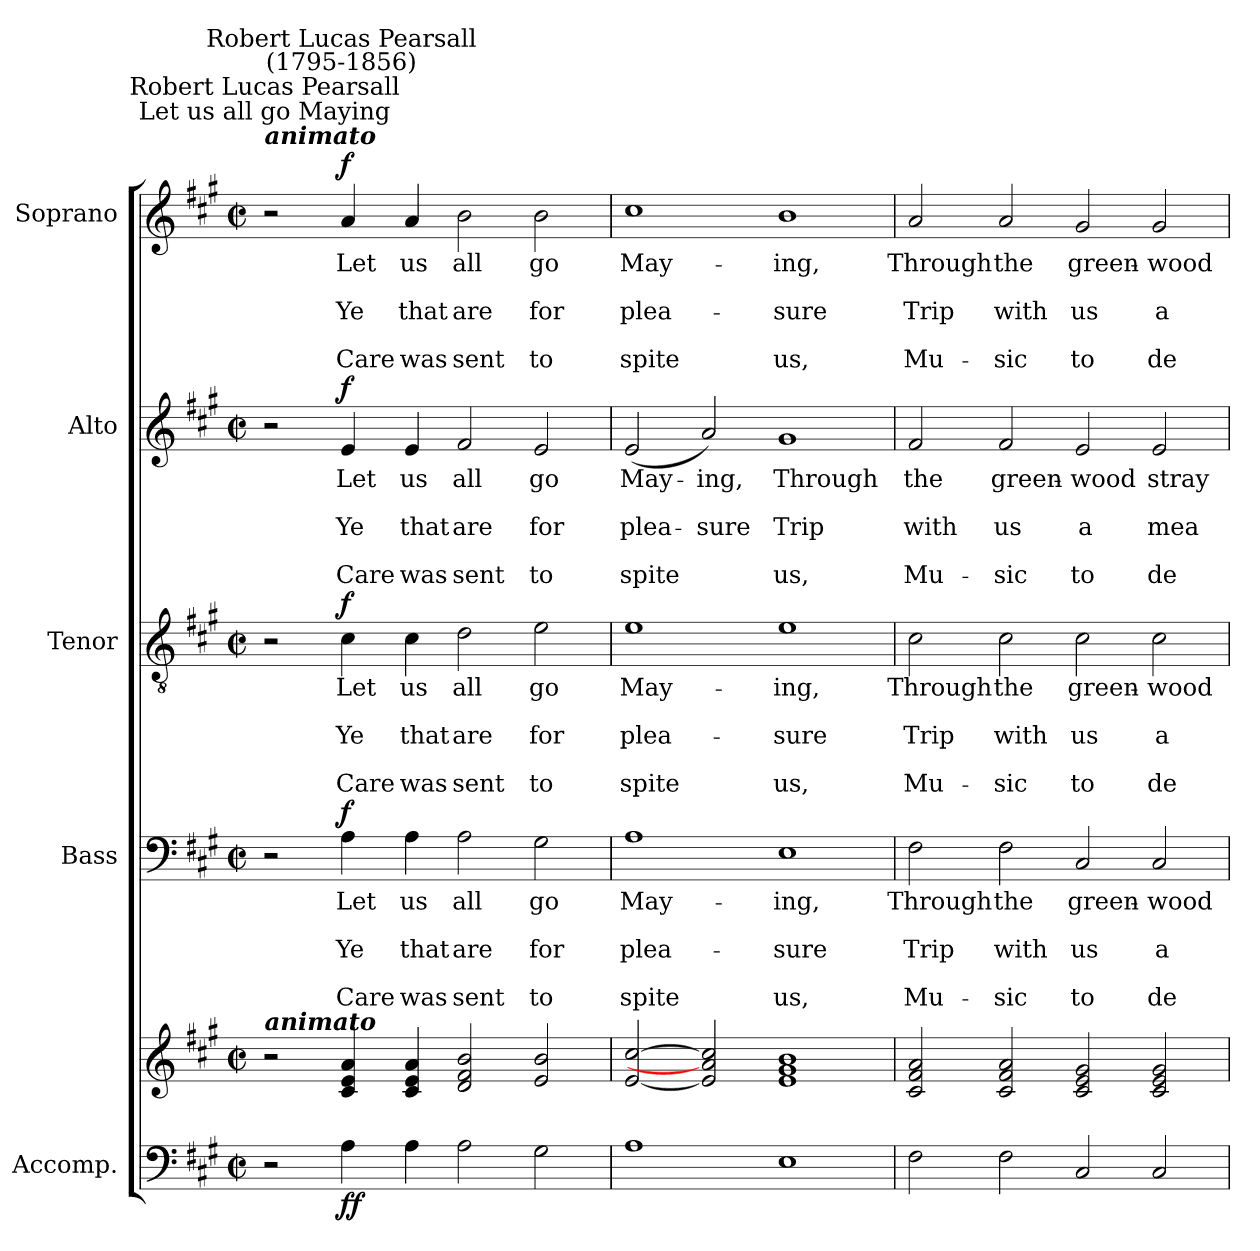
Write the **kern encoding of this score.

**kern	**kern	**dynam	**kern	**text	**text	**text	**text	**text	**dynam	**kern	**text	**text	**text	**text	**text	**dynam	**kern	**text	**text	**text	**text	**text	**dynam	**kern	**text	**text	**text	**text	**text	**dynam
*part5	*part5	*part5	*part4	*part4	*part4	*part4	*part4	*part4	*part4	*part3	*part3	*part3	*part3	*part3	*part3	*part3	*part2	*part2	*part2	*part2	*part2	*part2	*part2	*part1	*part1	*part1	*part1	*part1	*part1	*part1
*staff6	*staff5	*staff5/6	*staff4	*staff4	*staff4	*staff4	*staff4	*staff4	*staff4	*staff3	*staff3	*staff3	*staff3	*staff3	*staff3	*staff3	*staff2	*staff2	*staff2	*staff2	*staff2	*staff2	*staff2	*staff1	*staff1	*staff1	*staff1	*staff1	*staff1	*staff1
*I"Accomp.	*	*	*I"Bass	*	*	*	*	*	*	*I"Tenor	*	*	*	*	*	*	*I"Alto	*	*	*	*	*	*	*I"Soprano	*	*	*	*	*	*
*	*	*	*I'B	*	*	*	*	*	*	*I'T	*	*	*	*	*	*	*I'A	*	*	*	*	*	*	*I'S	*	*	*	*	*	*
*clefF4	*clefG2	*	*clefF4	*	*	*	*	*	*	*clefGv2	*	*	*	*	*	*	*clefG2	*	*	*	*	*	*	*clefG2	*	*	*	*	*	*
*k[f#c#g#]	*k[f#c#g#]	*	*k[f#c#g#]	*	*	*	*	*	*	*k[f#c#g#]	*	*	*	*	*	*	*k[f#c#g#]	*	*	*	*	*	*	*k[f#c#g#]	*	*	*	*	*	*
*A:	*A:	*	*A:	*	*	*	*	*	*	*A:	*	*	*	*	*	*	*A:	*	*	*	*	*	*	*A:	*	*	*	*	*	*
*M4/2	*M4/2	*	*M4/2	*	*	*	*	*	*	*M4/2	*	*	*	*	*	*	*M4/2	*	*	*	*	*	*	*M4/2	*	*	*	*	*	*
*met(c|)	*met(c|)	*	*met(c|)	*	*	*	*	*	*	*met(c|)	*	*	*	*	*	*	*met(c|)	*	*	*	*	*	*	*met(c|)	*	*	*	*	*	*
=1	=1	=1	=1	=1	=1	=1	=1	=1	=1	=1	=1	=1	=1	=1	=1	=1	=1	=1	=1	=1	=1	=1	=1	=1	=1	=1	=1	=1	=1	=1
!	!	!	!	!	!	!	!	!	!	!	!	!	!	!	!	!	!	!	!	!	!	!	!	!LO:TX:a:Bi:t=animato	!	!	!	!	!	!
!	!	!	!	!	!	!	!	!	!	!	!	!	!	!	!	!	!	!	!	!	!	!	!	!LO:TX:a:cj:t=Let us all go Maying	!	!	!	!	!	!
!	!	!	!	!	!	!	!	!	!	!	!	!	!	!	!	!	!	!	!	!	!	!	!	!LO:TX:a:cj:t=Robert Lucas Pearsall	!	!	!	!	!	!
!	!LO:TX:a:Bi:t=animato	!	!	!	!	!	!	!	!	!	!	!	!	!	!	!	!	!	!	!	!	!	!	!	!	!	!	!	!	!
2r	2r	.	2r	.	.	.	.	.	.	2r	.	.	.	.	.	.	2r	.	.	.	.	.	.	2r	.	.	.	.	.	.
!	!	!	!	!	!	!	!	!	!	!	!	!	!	!	!	!	!	!	!	!	!	!	!	!LO:TX:a:cj:t=Robert Lucas Pearsall\n(1795-1856)	!	!	!	!	!	!
!	!	!LO:DY:b=2	!	!LO:LY:b	!	!LO:LY:b	!	!LO:LY:b	!	!	!LO:LY:b	!	!LO:LY:b	!	!LO:LY:b	!	!	!LO:LY:b	!	!LO:LY:b	!	!LO:LY:b	!	!	!LO:LY:b	!	!LO:LY:b	!	!LO:LY:b	!
!	!	!LO:DY:n=1:b	!	!	!	!	!	!	!LO:DY:b	!	!	!	!	!	!	!LO:DY:b	!	!	!	!	!	!	!LO:DY:b	!	!	!	!	!	!	!LO:DY:b
4A	4c# 4e 4a	f f	4A	Let	.	Ye	.	Care	f	4c#	Let	.	Ye	.	Care	f	4e	Let	.	Ye	.	Care	f	4a	Let	.	Ye	.	Care	f
!	!	!	!	!LO:LY:b	!	!LO:LY:b	!	!LO:LY:b	!	!	!LO:LY:b	!	!LO:LY:b	!	!LO:LY:b	!	!	!LO:LY:b	!	!LO:LY:b	!	!LO:LY:b	!	!	!LO:LY:b	!	!LO:LY:b	!	!LO:LY:b	!
4A	4c# 4e 4a	.	4A	us	.	that	.	was	.	4c#	us	.	that	.	was	.	4e	us	.	that	.	was	.	4a	us	.	that	.	was	.
!	!	!	!	!LO:LY:b	!	!LO:LY:b	!	!LO:LY:b	!	!	!LO:LY:b	!	!LO:LY:b	!	!LO:LY:b	!	!	!LO:LY:b	!	!LO:LY:b	!	!LO:LY:b	!	!	!LO:LY:b	!	!LO:LY:b	!	!LO:LY:b	!
2A	2d 2f# 2b	.	2A	all	.	are	.	sent	.	2d	all	.	are	.	sent	.	2f#	all	.	are	.	sent	.	2b	all	.	are	.	sent	.
!	!	!	!	!LO:LY:b	!	!LO:LY:b	!	!LO:LY:b	!	!	!LO:LY:b	!	!LO:LY:b	!	!LO:LY:b	!	!	!LO:LY:b	!	!LO:LY:b	!	!LO:LY:b	!	!	!LO:LY:b	!	!LO:LY:b	!	!LO:LY:b	!
2G#	2e 2b	.	2G#	go	.	for	.	to	.	2e	go	.	for	.	to	.	2e	go	.	for	.	to	.	2b	go	.	for	.	to	.
=2	=2	=2	=2	=2	=2	=2	=2	=2	=2	=2	=2	=2	=2	=2	=2	=2	=2	=2	=2	=2	=2	=2	=2	=2	=2	=2	=2	=2	=2	=2
!	!	!	!	!LO:LY:b	!	!LO:LY:b	!	!LO:LY:b	!	!	!LO:LY:b	!	!LO:LY:b	!	!LO:LY:b	!	!	!LO:LY:b	!	!LO:LY:b	!	!LO:LY:b	!	!	!LO:LY:b	!	!LO:LY:b	!	!LO:LY:b	!
1A	[2e [2cc#	.	1A	May-	.	-plea-	.	-spite	.	1e	May-	.	-plea-	.	-spite	.	(<2e	May-	.	-plea-	.	-spite	.	1cc#	May-	.	-plea-	.	-spite	.
!	!	!	!	!	!	!	!	!	!	!	!	!	!	!	!	!	!	!LO:LY:b	!	!LO:LY:b	!	!	!	!	!	!	!	!	!	!
.	2e] 2a] 2cc#]	.	.	.	.	.	.	.	.	.	.	.	.	.	.	.	2a)	ing,	.	sure	.	.	.	.	.	.	.	.	.	.
!	!	!	!	!LO:LY:b	!	!LO:LY:b	!	!LO:LY:b	!	!	!LO:LY:b	!	!LO:LY:b	!	!LO:LY:b	!	!	!LO:LY:b	!	!LO:LY:b	!	!LO:LY:b	!	!	!LO:LY:b	!	!LO:LY:b	!	!LO:LY:b	!
1E	1e 1g# 1b	.	1E	ing,	.	sure	.	us,	.	1e	ing,	.	sure	.	us,	.	1g#	Through	.	Trip	.	us,	.	1b	ing,	.	sure	.	us,	.
=3	=3	=3	=3	=3	=3	=3	=3	=3	=3	=3	=3	=3	=3	=3	=3	=3	=3	=3	=3	=3	=3	=3	=3	=3	=3	=3	=3	=3	=3	=3
!	!	!	!	!LO:LY:b	!	!LO:LY:b	!	!LO:LY:b	!	!	!LO:LY:b	!	!LO:LY:b	!	!LO:LY:b	!	!	!LO:LY:b	!	!LO:LY:b	!	!LO:LY:b	!	!	!LO:LY:b	!	!LO:LY:b	!	!LO:LY:b	!
2F#	2c# 2f# 2a	.	2F#	Through	.	Trip	.	Mu-	.	2c#	Through	.	Trip	.	Mu-	.	2f#	the	.	with	.	Mu-	.	2a	Through	.	Trip	.	Mu-	.
!	!	!	!	!LO:LY:b	!	!LO:LY:b	!	!LO:LY:b	!	!	!LO:LY:b	!	!LO:LY:b	!	!LO:LY:b	!	!	!LO:LY:b	!	!LO:LY:b	!	!LO:LY:b	!	!	!LO:LY:b	!	!LO:LY:b	!	!LO:LY:b	!
2F#	2c# 2f# 2a	.	2F#	-the	.	with	.	sic	.	2c#	-the	.	with	.	sic	.	2f#	-green-	.	-us	.	sic	.	2a	-the	.	with	.	sic	.
!	!	!	!	!LO:LY:b	!	!LO:LY:b	!	!LO:LY:b	!	!	!LO:LY:b	!	!LO:LY:b	!	!LO:LY:b	!	!	!LO:LY:b	!	!LO:LY:b	!	!LO:LY:b	!	!	!LO:LY:b	!	!LO:LY:b	!	!LO:LY:b	!
2C#	2c# 2e 2g#	.	2C#	green-	.	-us	.	to	.	2c#	green-	.	-us	.	to	.	2e	wood	.	a	.	to	.	2g#	green-	.	-us	.	to	.
!	!	!	!	!LO:LY:b	!	!LO:LY:b	!	!LO:LY:b	!	!	!LO:LY:b	!	!LO:LY:b	!	!LO:LY:b	!	!	!LO:LY:b	!	!LO:LY:b	!	!LO:LY:b	!	!	!LO:LY:b	!	!LO:LY:b	!	!LO:LY:b	!
2C#	2c# 2e 2g#	.	2C#	wood	.	a	.	de-	.	2c#	wood	.	a	.	de-	.	2e	stray-	.	-mea-	.	-de-	.	2g#	wood	.	a	.	de-	.
=	=	=	=	=	=	=	=	=	=	=	=	=	=	=	=	=	=	=	=	=	=	=	=	=	=	=	=	=	=	=
*-	*-	*-	*-	*-	*-	*-	*-	*-	*-	*-	*-	*-	*-	*-	*-	*-	*-	*-	*-	*-	*-	*-	*-	*-	*-	*-	*-	*-	*-	*-
